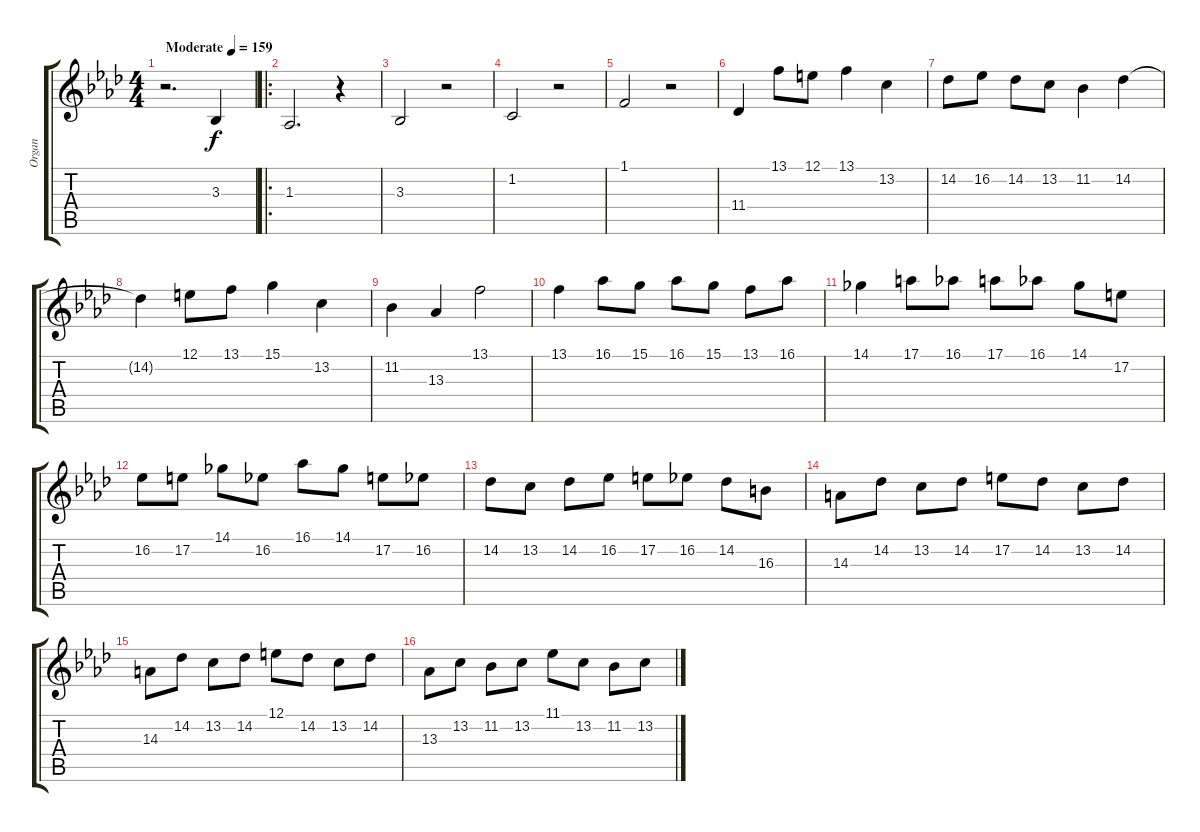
\track ("Organ" "Organ") {instrument drawbarorgan}
\staff {score tabs}
\tuning (E4 B3 G3 D3 A2 E2) {hide}
\ts (4 4)
\tempo (159 "Moderate")
\clef g2
\ks fminor
r.2{d dy f instrument drawbarorgan} 3.3.4 |
\ro
1.3.2{d} r.4 |
3.3.2 r.2 |
1.2.2 r.2 |
1.1.2 r.2 |
11.4.4 13.1.8 12.1.8 13.1.4 13.2.4 |
14.2.8 16.2.8 14.2.8 13.2.8 11.2.4 14.2.4 |
14.2{t}.4 12.1.8 13.1.8 15.1.4 13.2.4 |
11.2.4 13.3.4 13.1.2 |
13.1.4 16.1.8 15.1.8 16.1.8 15.1.8 13.1.8 16.1.8 |
14.1.4 17.1.8 16.1.8 17.1.8 16.1.8 14.1.8 17.2.8 |
16.2.8 17.2.8 14.1.8 16.2.8 16.1.8 14.1.8 17.2.8 16.2.8 |
14.2.8 13.2.8 14.2.8 16.2.8 17.2.8 16.2.8 14.2.8 16.3.8 |
14.3.8 14.2.8 13.2.8 14.2.8 17.2.8 14.2.8 13.2.8 14.2.8 |
14.3.8 14.2.8 13.2.8 14.2.8 12.1.8 14.2.8 13.2.8 14.2.8 |
13.3.8 13.2.8 11.2.8 13.2.8 11.1.8 13.2.8 11.2.8 13.2.8
